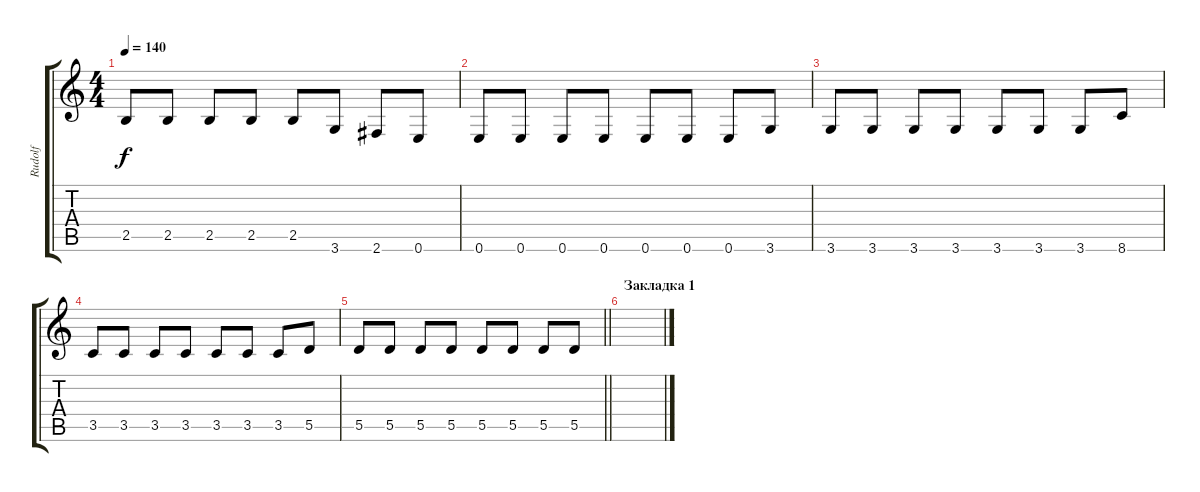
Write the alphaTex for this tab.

\track ("Rudolf" "Rudolf") {instrument distortionguitar}
\staff {score tabs}
\tuning (E4 B3 G3 D3 A2 E2) {hide}
\ts (4 4)
\tempo 140
\clef g2
\ks c
2.5.8{dy f} 2.5.8 2.5.8 2.5.8 2.5.8 3.6.8 2.6.8 0.6.8 |
0.6.8 0.6.8 0.6.8 0.6.8 0.6.8 0.6.8 0.6.8 3.6.8 |
3.6.8 3.6.8 3.6.8 3.6.8 3.6.8 3.6.8 3.6.8 8.6.8 |
3.5.8 3.5.8 3.5.8 3.5.8 3.5.8 3.5.8 3.5.8 5.5.8 |
\barLineRight lightlight
5.5.8 5.5.8 5.5.8 5.5.8 5.5.8 5.5.8 5.5.8 5.5.8 |
\section ("" "Закладка 1")
